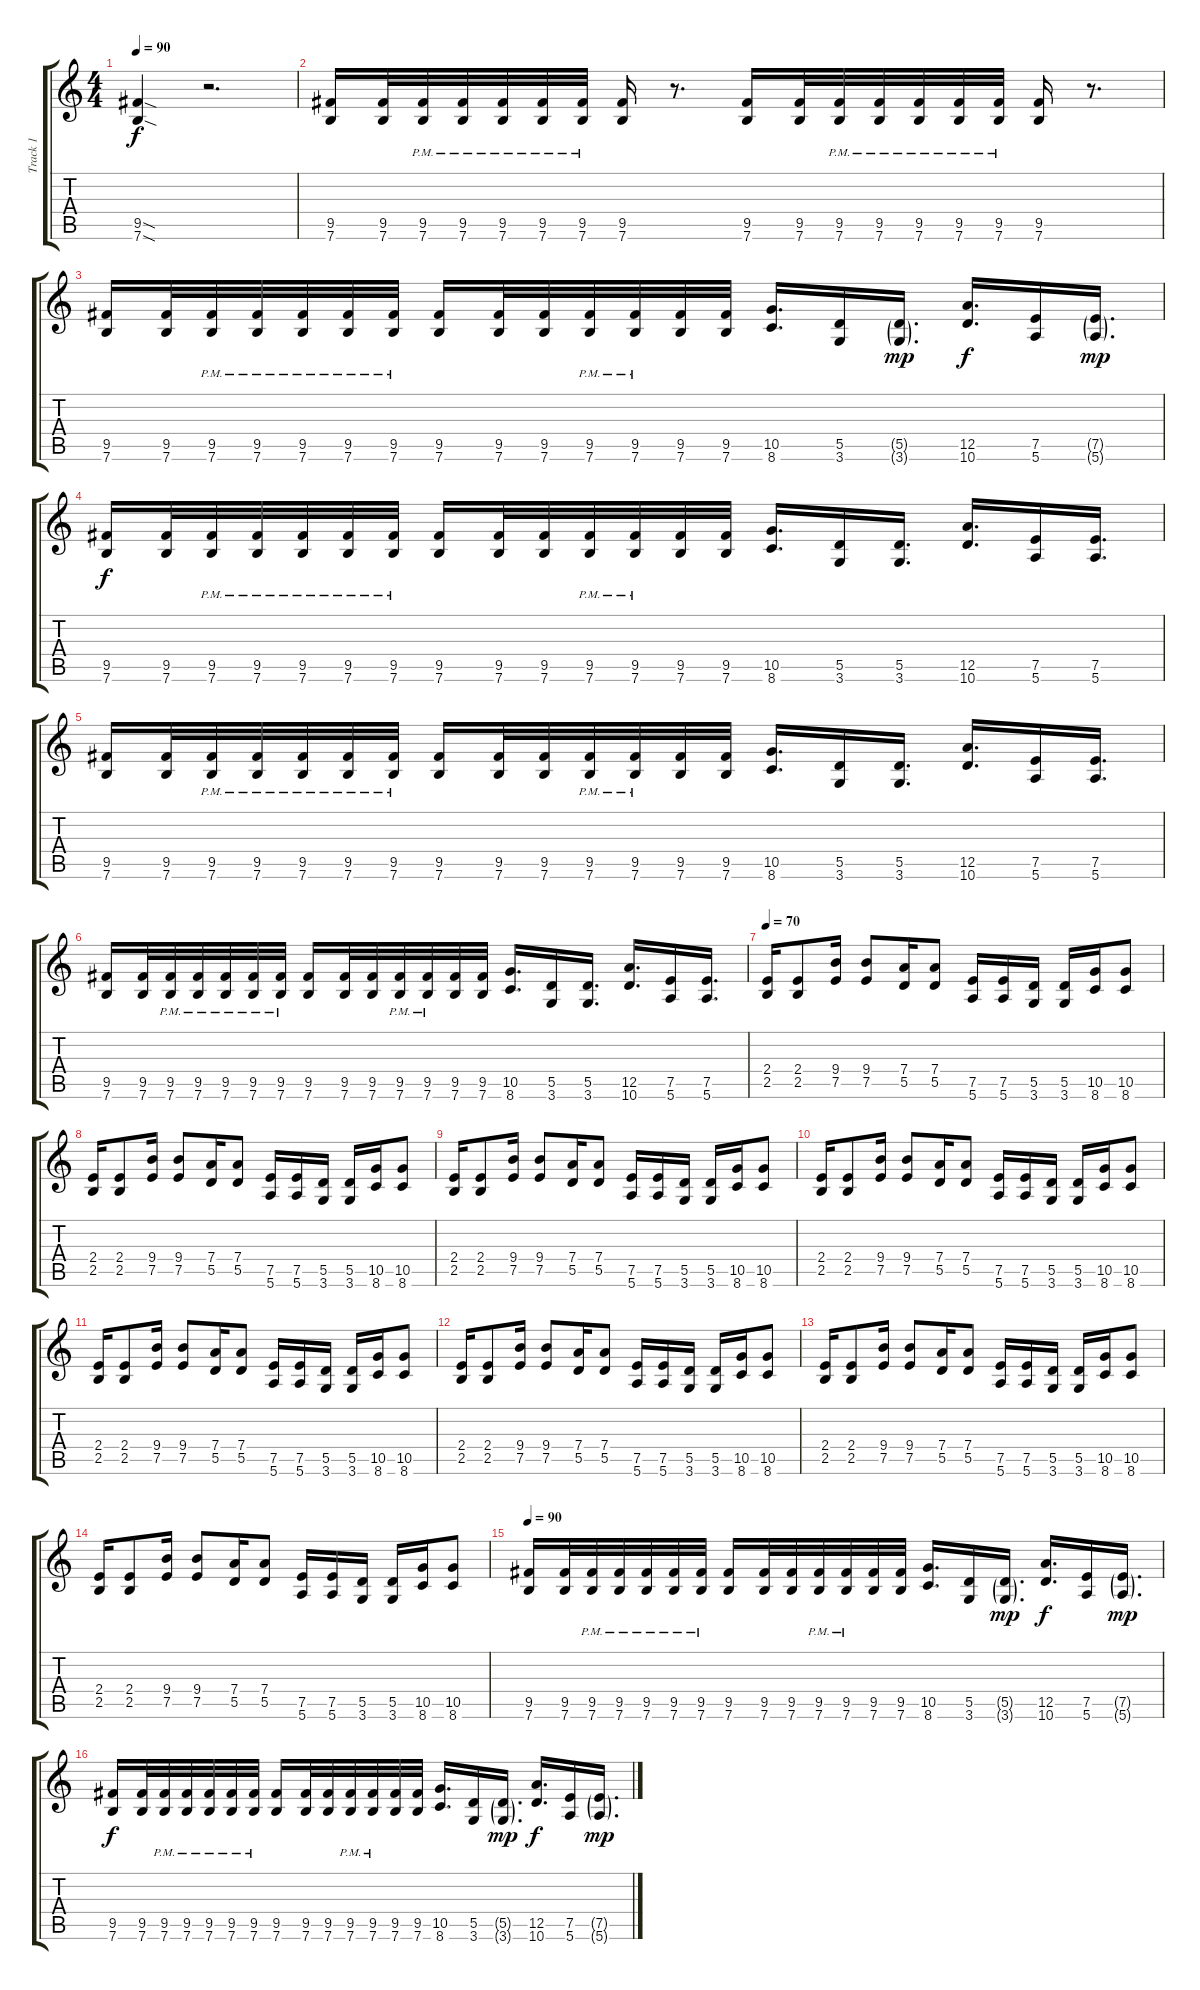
\track ("Track 1" "Track 1") {instrument distortionguitar}
\staff {score tabs}
\tuning (E4 B3 G3 D3 A2 E2) {hide}
\ts (4 4)
\tempo 90
\clef g2
\ks c
(9.5{sod} 7.6{sod}).4{dy f} r.2{d} |
(9.5 7.6).16 (9.5 7.6).32 (9.5{pm} 7.6{pm}).32 (9.5{pm} 7.6{pm}).32 (9.5{pm} 7.6{pm}).32 (9.5{pm} 7.6{pm}).32 (9.5{pm} 7.6{pm}).32 (9.5 7.6).16 r.8{d} (9.5 7.6).16 (9.5 7.6).32 (9.5{pm} 7.6{pm}).32 (9.5{pm} 7.6{pm}).32 (9.5{pm} 7.6{pm}).32 (9.5{pm} 7.6{pm}).32 (9.5{pm} 7.6{pm}).32 (9.5 7.6).16 r.8{d} |
(9.5 7.6).16 (9.5 7.6).32 (9.5{pm} 7.6{pm}).32 (9.5{pm} 7.6{pm}).32 (9.5{pm} 7.6{pm}).32 (9.5{pm} 7.6{pm}).32 (9.5{pm} 7.6{pm}).32 (9.5 7.6).16 (9.5 7.6).32 (9.5 7.6).32 (9.5{pm} 7.6{pm}).32 (9.5{pm} 7.6{pm}).32 (9.5 7.6).32 (9.5 7.6).32 (10.5 8.6).16{d} (5.5 3.6).16 (5.5{g} 3.6{g}).16{d dy mp} (12.5 10.6).16{d dy f} (7.5 5.6).16 (7.5{g} 5.6{g}).16{d dy mp} |
(9.5 7.6).16{dy f} (9.5 7.6).32 (9.5{pm} 7.6{pm}).32 (9.5{pm} 7.6{pm}).32 (9.5{pm} 7.6{pm}).32 (9.5{pm} 7.6{pm}).32 (9.5{pm} 7.6{pm}).32 (9.5 7.6).16 (9.5 7.6).32 (9.5 7.6).32 (9.5{pm} 7.6{pm}).32 (9.5{pm} 7.6{pm}).32 (9.5 7.6).32 (9.5 7.6).32 (10.5 8.6).16{d} (5.5 3.6).16 (5.5 3.6).16{d} (12.5 10.6).16{d} (7.5 5.6).16 (7.5 5.6).16{d} |
(9.5 7.6).16 (9.5 7.6).32 (9.5{pm} 7.6{pm}).32 (9.5{pm} 7.6{pm}).32 (9.5{pm} 7.6{pm}).32 (9.5{pm} 7.6{pm}).32 (9.5{pm} 7.6{pm}).32 (9.5 7.6).16 (9.5 7.6).32 (9.5 7.6).32 (9.5{pm} 7.6{pm}).32 (9.5{pm} 7.6{pm}).32 (9.5 7.6).32 (9.5 7.6).32 (10.5 8.6).16{d} (5.5 3.6).16 (5.5 3.6).16{d} (12.5 10.6).16{d} (7.5 5.6).16 (7.5 5.6).16{d} |
(9.5 7.6).16 (9.5 7.6).32 (9.5{pm} 7.6{pm}).32 (9.5{pm} 7.6{pm}).32 (9.5{pm} 7.6{pm}).32 (9.5{pm} 7.6{pm}).32 (9.5{pm} 7.6{pm}).32 (9.5 7.6).16 (9.5 7.6).32 (9.5 7.6).32 (9.5{pm} 7.6{pm}).32 (9.5{pm} 7.6{pm}).32 (9.5 7.6).32 (9.5 7.6).32 (10.5 8.6).16{d} (5.5 3.6).16 (5.5 3.6).16{d} (12.5 10.6).16{d} (7.5 5.6).16 (7.5 5.6).16{d} |
\tempo 70
(2.4 2.5).16 (2.4 2.5).8 (9.4 7.5).16 (9.4 7.5).8 (7.4 5.5).16 (7.4 5.5).8 (7.5 5.6).16 (7.5 5.6).16 (5.5 3.6).16 (5.5 3.6).16 (10.5 8.6).16 (10.5 8.6).8 |
(2.4 2.5).16 (2.4 2.5).8 (9.4 7.5).16 (9.4 7.5).8 (7.4 5.5).16 (7.4 5.5).8 (7.5 5.6).16 (7.5 5.6).16 (5.5 3.6).16 (5.5 3.6).16 (10.5 8.6).16 (10.5 8.6).8 |
(2.4 2.5).16 (2.4 2.5).8 (9.4 7.5).16 (9.4 7.5).8 (7.4 5.5).16 (7.4 5.5).8 (7.5 5.6).16 (7.5 5.6).16 (5.5 3.6).16 (5.5 3.6).16 (10.5 8.6).16 (10.5 8.6).8 |
(2.4 2.5).16 (2.4 2.5).8 (9.4 7.5).16 (9.4 7.5).8 (7.4 5.5).16 (7.4 5.5).8 (7.5 5.6).16 (7.5 5.6).16 (5.5 3.6).16 (5.5 3.6).16 (10.5 8.6).16 (10.5 8.6).8 |
(2.4 2.5).16 (2.4 2.5).8 (9.4 7.5).16 (9.4 7.5).8 (7.4 5.5).16 (7.4 5.5).8 (7.5 5.6).16 (7.5 5.6).16 (5.5 3.6).16 (5.5 3.6).16 (10.5 8.6).16 (10.5 8.6).8 |
(2.4 2.5).16 (2.4 2.5).8 (9.4 7.5).16 (9.4 7.5).8 (7.4 5.5).16 (7.4 5.5).8 (7.5 5.6).16 (7.5 5.6).16 (5.5 3.6).16 (5.5 3.6).16 (10.5 8.6).16 (10.5 8.6).8 |
(2.4 2.5).16 (2.4 2.5).8 (9.4 7.5).16 (9.4 7.5).8 (7.4 5.5).16 (7.4 5.5).8 (7.5 5.6).16 (7.5 5.6).16 (5.5 3.6).16 (5.5 3.6).16 (10.5 8.6).16 (10.5 8.6).8 |
(2.4 2.5).16 (2.4 2.5).8 (9.4 7.5).16 (9.4 7.5).8 (7.4 5.5).16 (7.4 5.5).8 (7.5 5.6).16 (7.5 5.6).16 (5.5 3.6).16 (5.5 3.6).16 (10.5 8.6).16 (10.5 8.6).8 |
\tempo 90
(9.5 7.6).16 (9.5 7.6).32 (9.5{pm} 7.6{pm}).32 (9.5{pm} 7.6{pm}).32 (9.5{pm} 7.6{pm}).32 (9.5{pm} 7.6{pm}).32 (9.5{pm} 7.6{pm}).32 (9.5 7.6).16 (9.5 7.6).32 (9.5 7.6).32 (9.5{pm} 7.6{pm}).32 (9.5{pm} 7.6{pm}).32 (9.5 7.6).32 (9.5 7.6).32 (10.5 8.6).16{d} (5.5 3.6).16 (5.5{g} 3.6{g}).16{d dy mp} (12.5 10.6).16{d dy f} (7.5 5.6).16 (7.5{g} 5.6{g}).16{d dy mp} |
(9.5 7.6).16{dy f} (9.5 7.6).32 (9.5{pm} 7.6{pm}).32 (9.5{pm} 7.6{pm}).32 (9.5{pm} 7.6{pm}).32 (9.5{pm} 7.6{pm}).32 (9.5{pm} 7.6{pm}).32 (9.5 7.6).16 (9.5 7.6).32 (9.5 7.6).32 (9.5{pm} 7.6{pm}).32 (9.5{pm} 7.6{pm}).32 (9.5 7.6).32 (9.5 7.6).32 (10.5 8.6).16{d} (5.5 3.6).16 (5.5{g} 3.6{g}).16{d dy mp} (12.5 10.6).16{d dy f} (7.5 5.6).16 (7.5{g} 5.6{g}).16{d dy mp}
